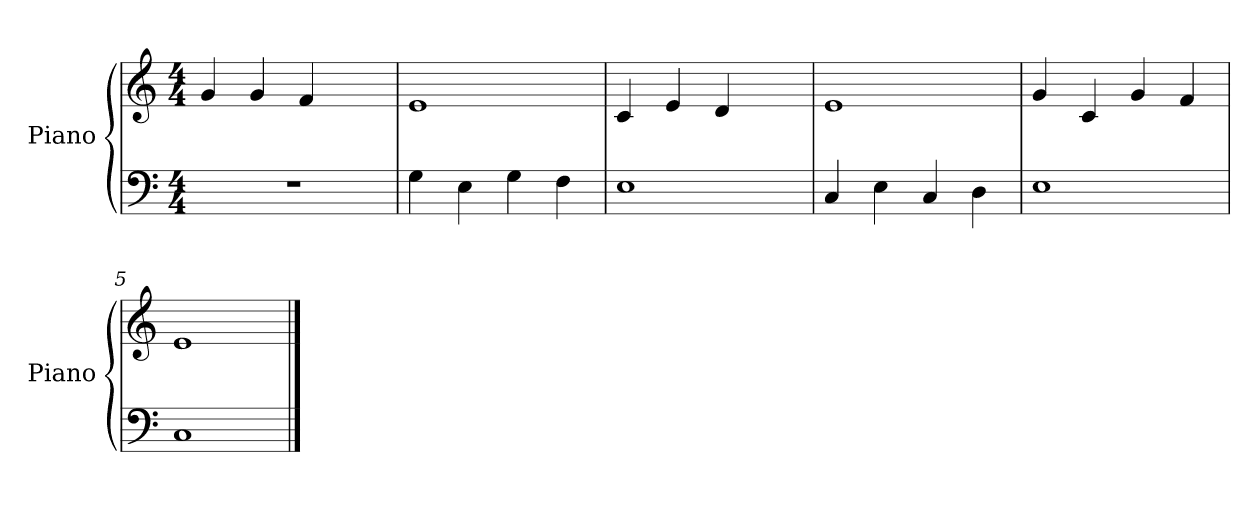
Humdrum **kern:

**kern	**kern
*part1	*part1
*staff2	*staff1
*I"Piano	*
*I'Piano	*
*clefF4	*clefG2
*M4/4	*M4/4
=	=
1rF	4g/
.	4g/
.	4f/
.	4ryy
=1	=1
4G\	1e
4E\	.
4G\	.
4F\	.
=2	=2
1E	4c/
.	4e/
.	4d/
.	4ryy
=3	=3
4C/	1e
4E\	.
4C/	.
4D\	.
=4	=4
1E	4g/
.	4c/
.	4g/
.	4f/
=5	=5
1C	1e
==	==
*-	*-
